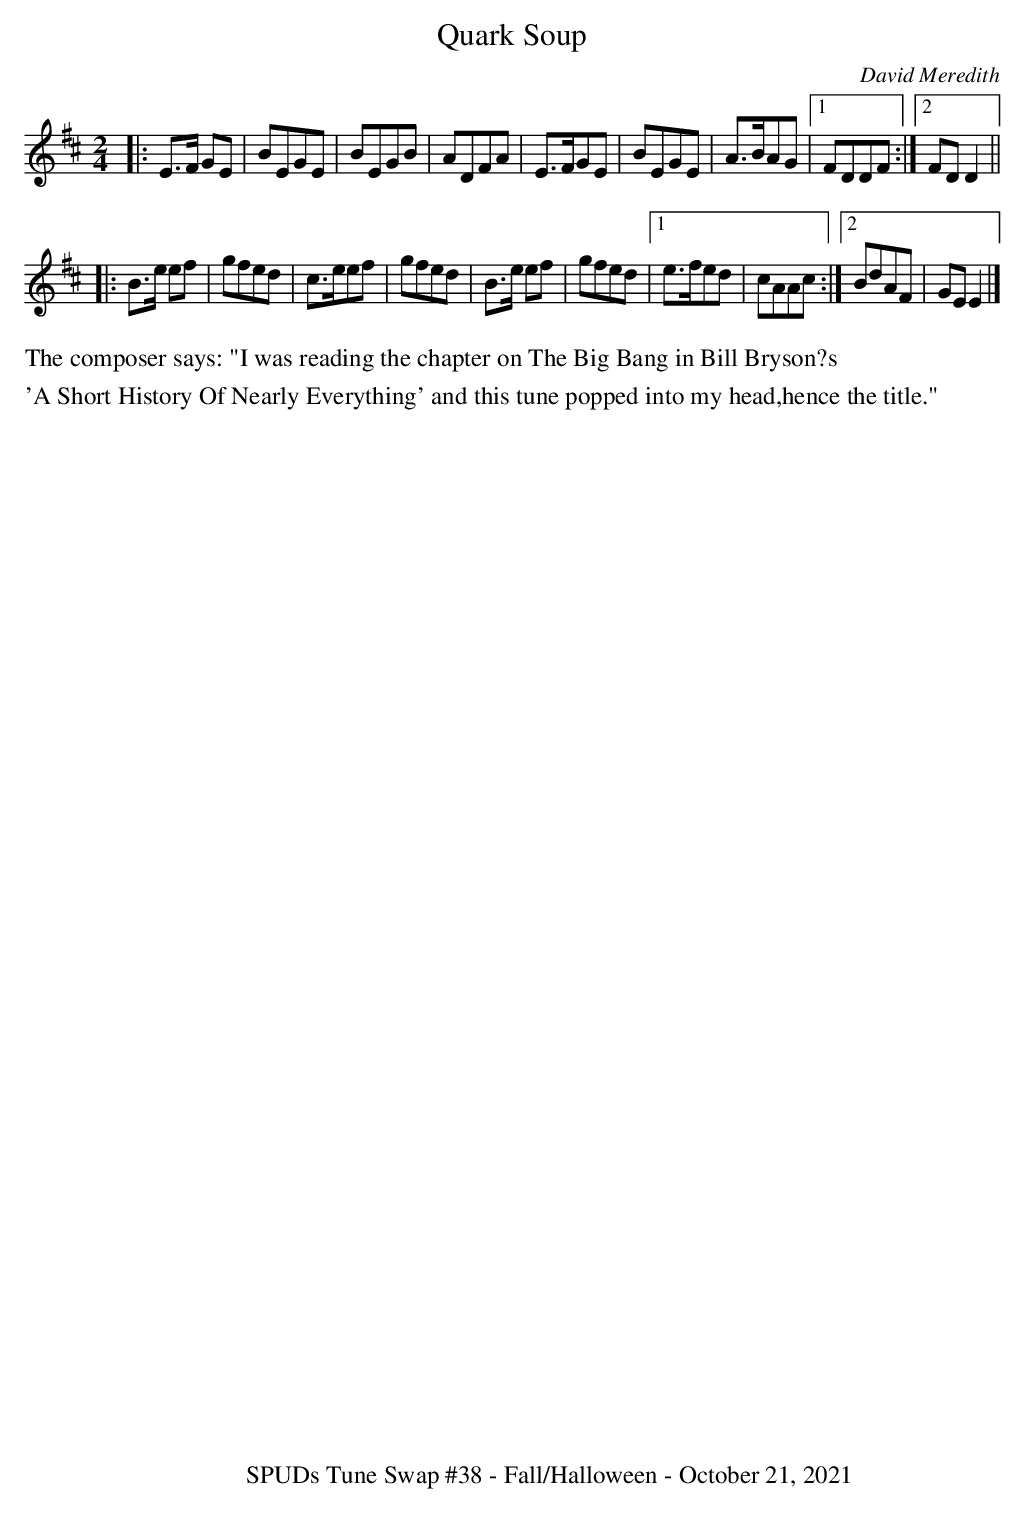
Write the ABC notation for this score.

X:1
T:Quark Soup
C:David Meredith
M:2/4
L:1/8
K:Edor
|:E>F GE|BEGE|BEGB|ADFA|\
E>FGE|BEGE|A>BAG|1 FDDF:|2 FD D2||
|:B>e ef|gfed|c>eef|gfed|\
B>e ef|gfed|1 e>fed|cAAc:|2 BdAF|GE E2|]
